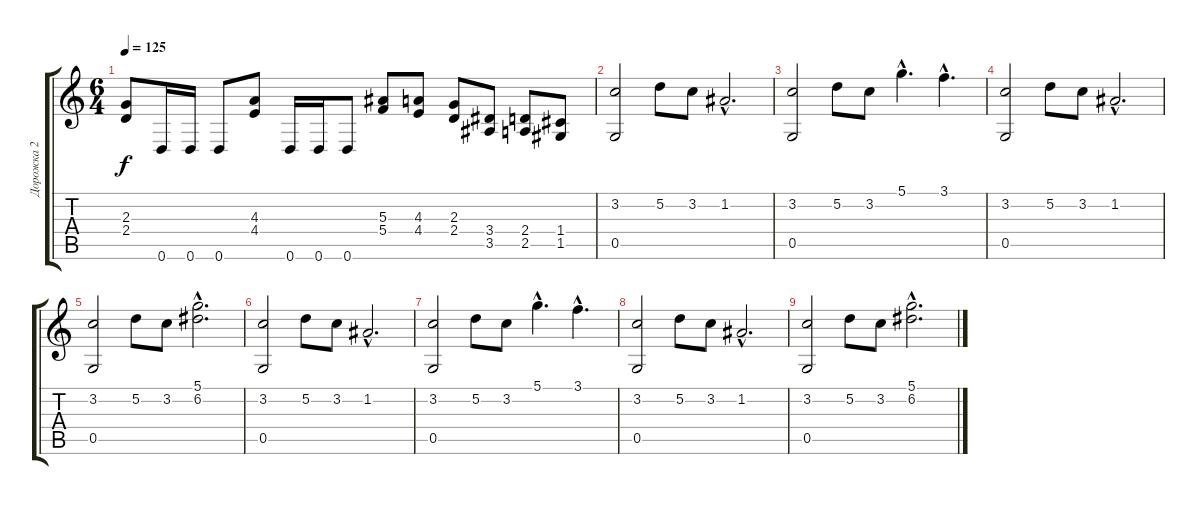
\track ("Дорожка 2" "Дорожка 2") {instrument distortionguitar}
\staff {score tabs}
\tuning (D4 A3 F3 C3 G2 D2) {hide}
\ts (6 4)
\tempo 125
\clef g2
\ks c
(2.3 2.4).8{dy f} 0.6.16 0.6.16 0.6.8 (4.3 4.4).8 0.6.16 0.6.16 0.6.8 (5.3 5.4).8 (4.3 4.4).8 (2.3 2.4).8 (3.4 3.5).8 (2.4 2.5).8 (1.4 1.5).8 |
(3.2 0.5).2{instrument acousticguitarnylon} 5.2.8 3.2.8 1.2{hac}.2{d} |
(3.2 0.5).2 5.2.8 3.2.8 5.1{hac}.4{d} 3.1{hac}.4{d} |
(3.2 0.5).2 5.2.8 3.2.8 1.2{hac}.2{d} |
(3.2 0.5).2 5.2.8 3.2.8 (5.1{hac} 6.2{hac}).2{d} |
(3.2 0.5).2{instrument acousticguitarnylon} 5.2.8 3.2.8 1.2{hac}.2{d} |
(3.2 0.5).2 5.2.8 3.2.8 5.1{hac}.4{d} 3.1{hac}.4{d} |
(3.2 0.5).2 5.2.8 3.2.8 1.2{hac}.2{d} |
(3.2 0.5).2 5.2.8 3.2.8 (5.1{hac} 6.2{hac}).2{d}
